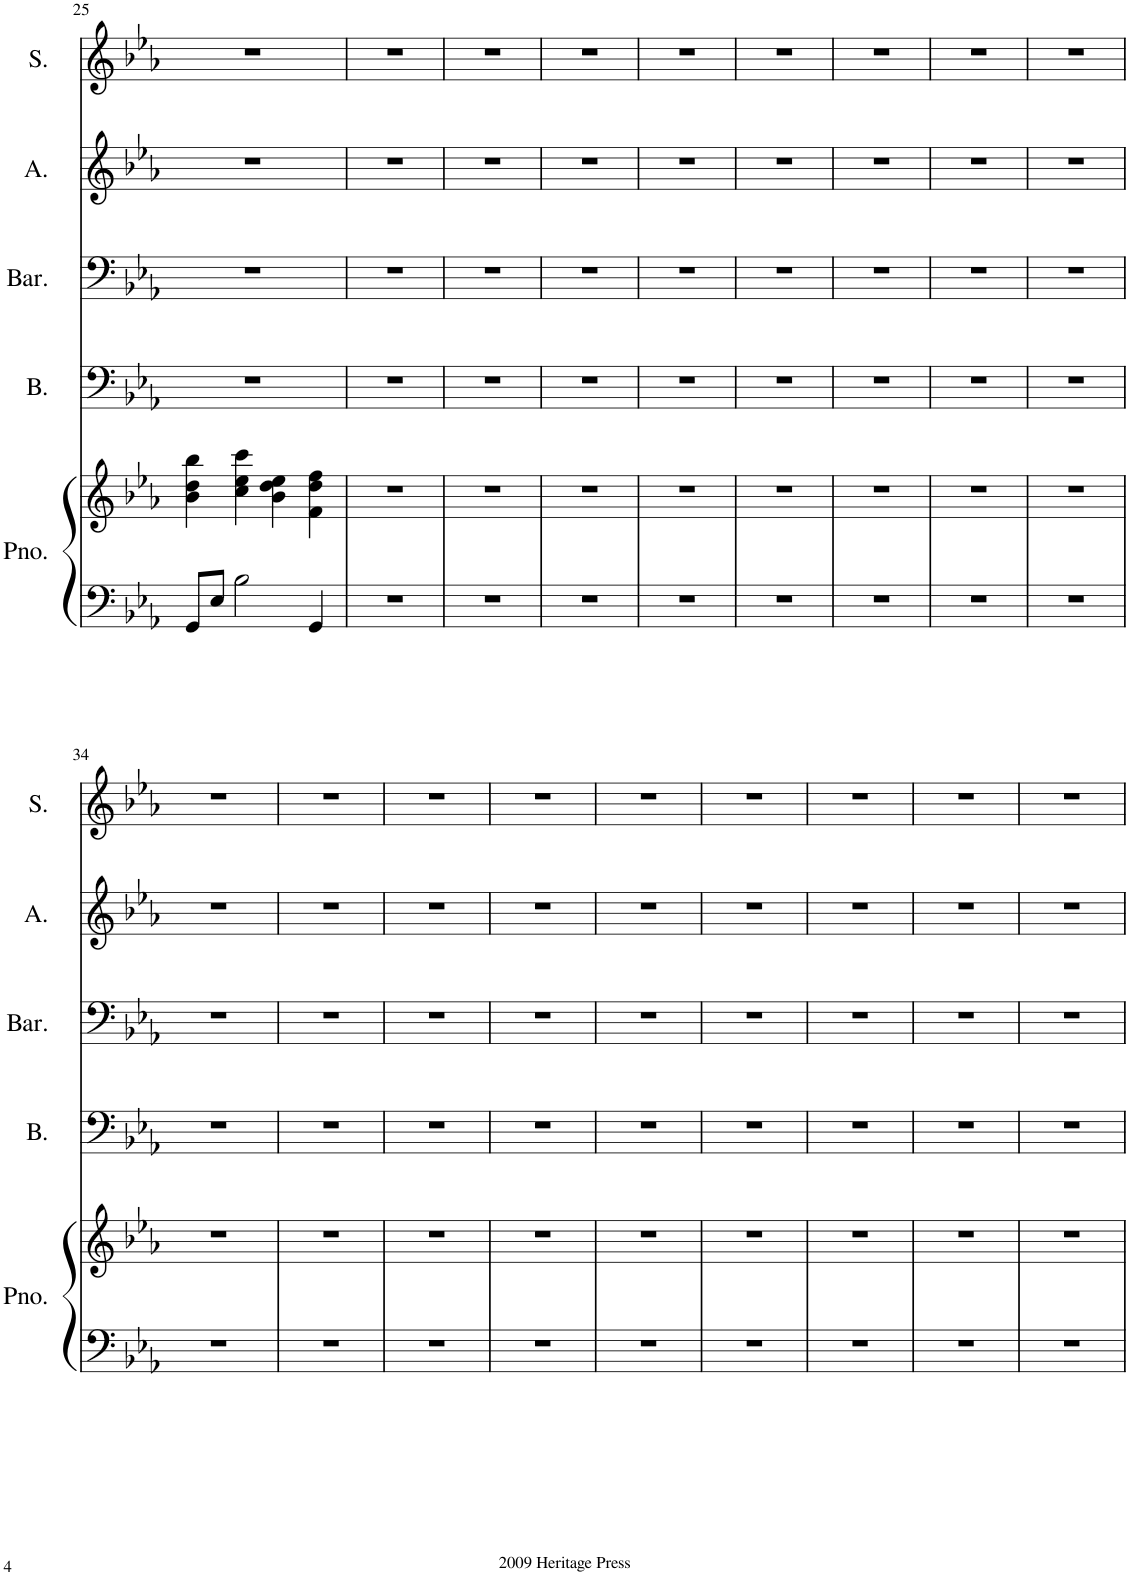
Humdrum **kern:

**kern	**kern	**kern	**kern	**kern	**kern
*part5	*part5	*part4	*part3	*part2	*part1
*staff6	*staff5	*staff4	*staff3	*staff2	*staff1
*I"Piano	*	*I"Bass	*I"Baritone	*I"Alto	*I"Soprano
*I'Pno.	*	*I'B.	*I'Bar.	*I'A.	*I'S.
!!LO:PB:g=z
*clefF4	*clefG2	*clefF4	*clefF4	*clefG2	*clefG2
*k[b-e-a-]	*k[b-e-a-]	*k[b-e-a-]	*k[b-e-a-]	*k[b-e-a-]	*k[b-e-a-]
*M4/4	*M4/4	*M4/4	*M4/4	*M4/4	*M4/4
=25	=25	=25	=25	=25	=25
8GG/L	4b-\ 4dd\ 4bb-\	1r	1r	1r	1r
8E-/J	.	.	.	.	.
2B-\	4cc\ 4ee-\ 4ccc\	.	.	.	.
.	4b-\ 4dd\ 4ee-\	.	.	.	.
4GG/	4f\ 4dd\ 4ff\	.	.	.	.
=26	=26	=26	=26	=26	=26
1r	1r	1r	1r	1r	1r
=27	=27	=27	=27	=27	=27
1r	1r	1r	1r	1r	1r
=28	=28	=28	=28	=28	=28
1r	1r	1r	1r	1r	1r
=29	=29	=29	=29	=29	=29
1r	1r	1r	1r	1r	1r
=30	=30	=30	=30	=30	=30
1r	1r	1r	1r	1r	1r
=31	=31	=31	=31	=31	=31
1r	1r	1r	1r	1r	1r
=32	=32	=32	=32	=32	=32
1r	1r	1r	1r	1r	1r
=33	=33	=33	=33	=33	=33
1r	1r	1r	1r	1r	1r
!!LO:LB:g=z
=34	=34	=34	=34	=34	=34
1r	1r	1r	1r	1r	1r
=35	=35	=35	=35	=35	=35
1r	1r	1r	1r	1r	1r
=36	=36	=36	=36	=36	=36
1r	1r	1r	1r	1r	1r
=37	=37	=37	=37	=37	=37
1r	1r	1r	1r	1r	1r
=38	=38	=38	=38	=38	=38
1r	1r	1r	1r	1r	1r
=39	=39	=39	=39	=39	=39
1r	1r	1r	1r	1r	1r
=40	=40	=40	=40	=40	=40
1r	1r	1r	1r	1r	1r
=41	=41	=41	=41	=41	=41
1r	1r	1r	1r	1r	1r
=42	=42	=42	=42	=42	=42
1r	1r	1r	1r	1r	1r
=	=	=	=	=	=
*-	*-	*-	*-	*-	*-
